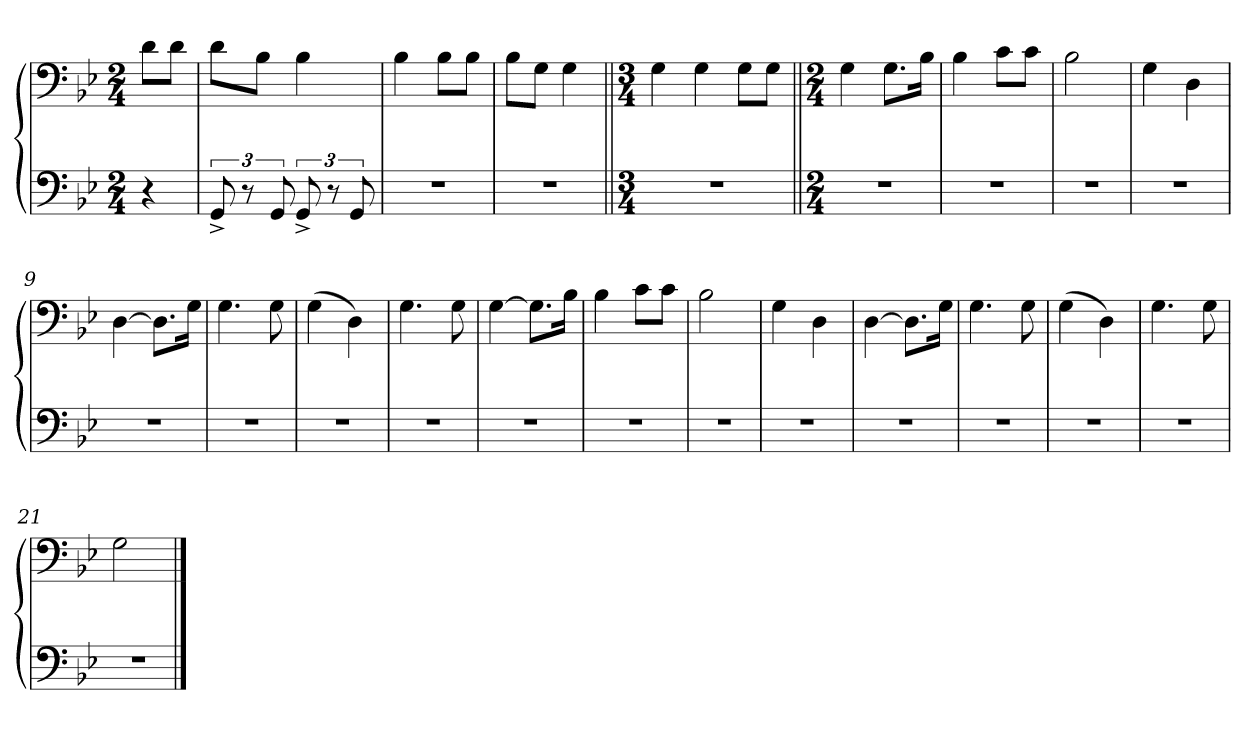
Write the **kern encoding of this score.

**kern	**kern
*part1	*part1
*staff2	*staff1
*clefF4	*clefF4
*k[b-e-]	*k[b-e-]
*M2/4	*M2/4
=	=
4r	8d\L
.	8d\J
=1	=1
12GG^/	8d\L
12r	.
.	8B-\J
12GG/	.
12GG^/	4B-\
12r	.
12GG/	.
=2	=2
2r	4B-\
.	8B-\L
.	8B-\J
=3	=3
2r	8B-\L
.	8G\J
.	4G\
=4||	=4||
*M3/4	*M3/4
2.r	4G\
.	4G\
.	8G\L
.	8G\J
=5||	=5||
*M2/4	*M2/4
2r	4G\
.	8.G\L
.	16B-\Jk
=6	=6
2r	4B-\
.	8c\L
.	8c\J
=7	=7
2r	2B-\
=8	=8
2r	4G\
.	4D\
=9	=9
2r	[4D\
.	8.D\L]
.	16G\Jk
=10	=10
2r	4.G\
.	8G\
=11	=11
2r	(4G\
.	4D\)
=12	=12
2r	4.G\
.	8G\
=13	=13
2r	[4G\
.	8.G\L]
.	16B-\Jk
=14	=14
2r	4B-\
.	8c\L
.	8c\J
=15	=15
2r	2B-\
=16	=16
2r	4G\
.	4D\
=17	=17
2r	[4D\
.	8.D\L]
.	16G\Jk
=18	=18
2r	4.G\
.	8G\
=19	=19
2r	(4G\
.	4D\)
=20	=20
2r	4.G\
.	8G\
=21	=21
2r	2G\
==	==
*-	*-
